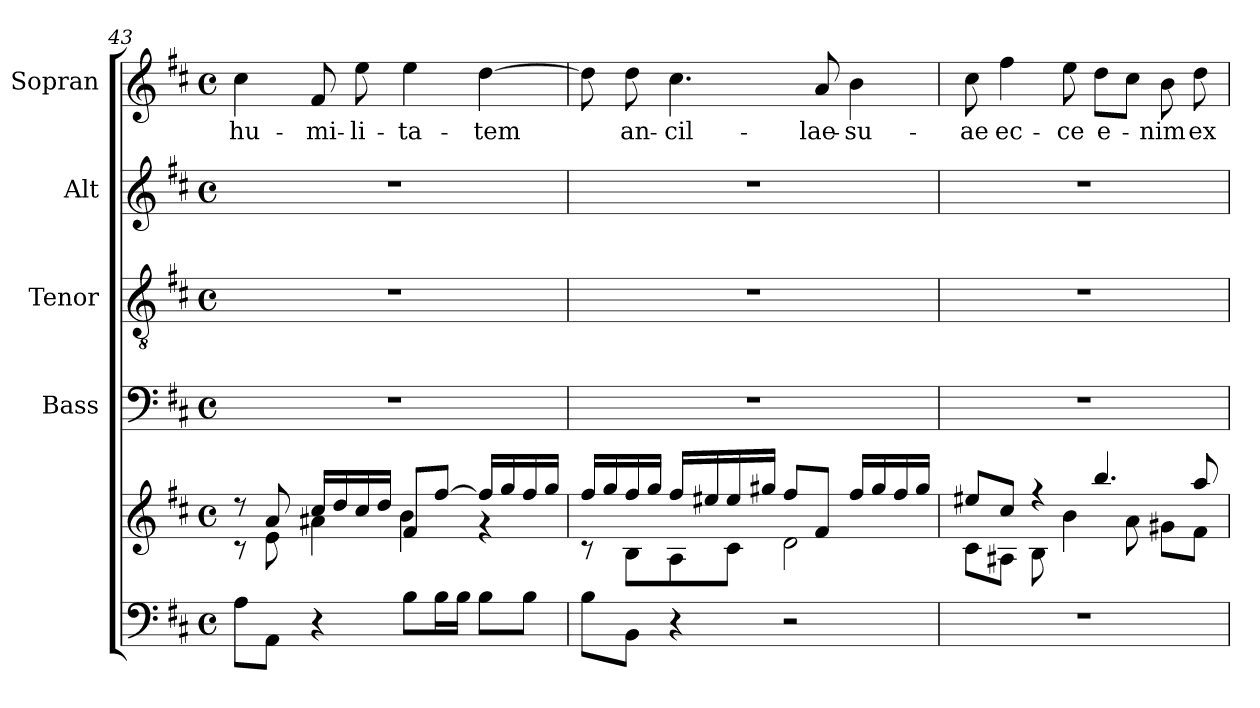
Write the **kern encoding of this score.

**kern	**kern	**kern	**kern	**kern	**kern	**text
*part5	*part5	*part4	*part3	*part2	*part1	*part1
*staff6	*staff5	*staff4	*staff3	*staff2	*staff1	*staff1
*	*	*I"Bass	*I"Tenor	*I"Alt	*I"Sopran	*
*	*	*I'B.	*I'T.	*I'A.	*I'S.	*
*clefF4	*clefG2	*clefF4	*clefGv2	*clefG2	*clefG2	*
*k[f#c#]	*k[f#c#]	*k[f#c#]	*k[f#c#]	*k[f#c#]	*k[f#c#]	*
*D:	*D:	*D:	*D:	*D:	*D:	*
*M4/4	*M4/4	*M4/4	*M4/4	*M4/4	*M4/4	*
*met(c)	*met(c)	*met(c)	*met(c)	*met(c)	*met(c)	*
=43	=43	=43	=43	=43	=43	=43
*	*^	*	*	*	*	*
!	!	!	!	!	!	!	!LO:LY:b
8A\L	8r	8r	1r	1r	1r	4cc#\	hu-
8AA\J	8a/	8e\	.	.	.	.	.
!	!	!	!	!	!	!	!LO:LY:b
4r	16cc#/LL	4a#X\	.	.	.	8f#/	-mi-
.	16dd/	.	.	.	.	.	.
!	!	!	!	!	!	!	!LO:LY:b
.	16cc#/	.	.	.	.	8ee\	-li-
.	16dd/JJ	.	.	.	.	.	.
!	!	!	!	!	!	!	!LO:LY:b
8B\L	8f#/L	4b\	.	.	.	4ee\	-ta-
16B\L	[>8ff#/J	.	.	.	.	.	.
16B\JJ	.	.	.	.	.	.	.
!	!	!	!	!	!	!	!LO:LY:b
8B\L	16ff#/LL]	4rf	.	.	.	[4dd\	-tem
.	16gg/	.	.	.	.	.	.
8B\J	16ff#/	.	.	.	.	.	.
.	16gg/JJ	.	.	.	.	.	.
=44	=44	=44	=44	=44	=44	=44	=44
8B\L	16ff#/LL	8rc	1r	1r	1r	8dd\]	.
.	16gg/	.	.	.	.	.	.
!	!	!	!	!	!	!	!LO:LY:b
8BB\J	16ff#/	8B\L	.	.	.	8dd\	an-
.	16gg/JJ	.	.	.	.	.	.
!	!	!	!	!	!	!	!LO:LY:b
4r	16ff#/LL	8A\	.	.	.	4.cc#\	-cil-
.	16ee#X/	.	.	.	.	.	.
.	16ee#/	8c#\J	.	.	.	.	.
.	16gg#X/JJ	.	.	.	.	.	.
2r	8ff#/L	2d\	.	.	.	.	.
!	!	!	!	!	!	!	!LO:LY:b
.	8f#/J	.	.	.	.	8a/	-lae-
!	!	!	!	!	!	!	!LO:LY:b
.	16ff#/LL	.	.	.	.	4b\	-su-
.	16gg#/	.	.	.	.	.	.
.	16ff#/	.	.	.	.	.	.
.	16gg#/JJ	.	.	.	.	.	.
=45	=45	=45	=45	=45	=45	=45	=45
!	!	!	!	!	!	!	!LO:LY:b
1r	8ee#X/L	8c#\L	1r	1r	1r	8cc#\	-ae
!	!	!	!	!	!	!	!LO:LY:b
.	8cc#/J	8A#X\J	.	.	.	4ff#\	ec-
.	4ree	8B\	.	.	.	.	.
!	!	!	!	!	!	!	!LO:LY:b
.	.	4b\	.	.	.	8ee\	-ce
!	!	!	!	!	!	!	!LO:LY:b
.	4.bb/	.	.	.	.	8dd\L	e-
.	.	8a\	.	.	.	8cc#\J	.
!	!	!	!	!	!	!	!LO:LY:b
.	.	8g#X\L	.	.	.	8b\	-nim
!	!	!	!	!	!	!	!LO:LY:b
.	8aa/	8f#\J	.	.	.	8dd\	ex
*	*v	*v	*	*	*	*	*
=	=	=	=	=	=	=
*-	*-	*-	*-	*-	*-	*-
